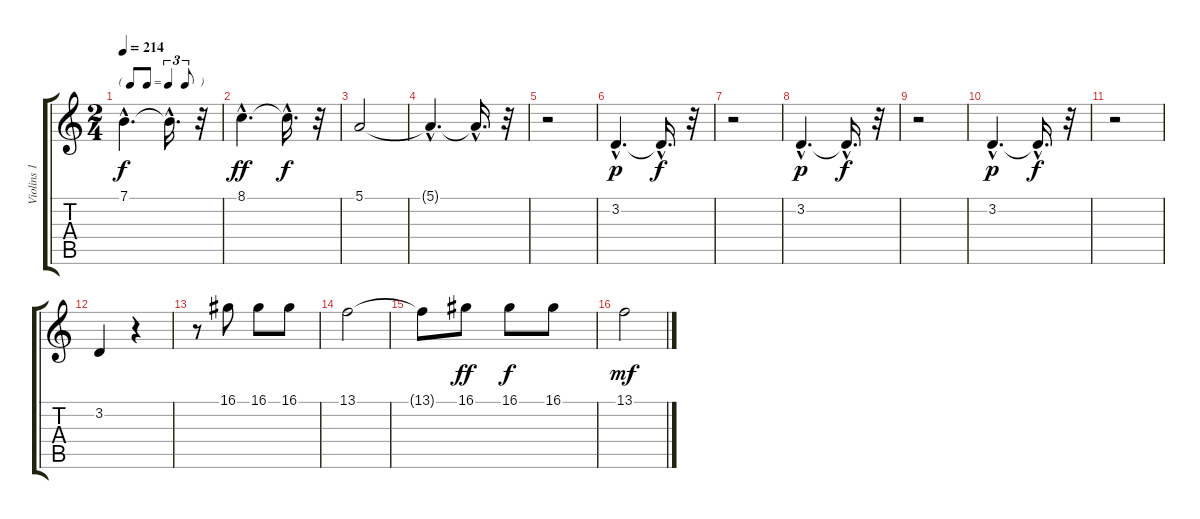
\track ("Violins 1" "Violins 1") {instrument stringensemble1}
\staff {score tabs}
\tuning (E4 B3 G3 D3 A2 E2) {hide}
\ts (2 4)
\tf triplet8th
\tempo 214
\clef g2
\ks c
7.1{hac}.4{d dy f} 7.1{hac t}.16{d} r.32 |
8.1{hac}.4{d dy ff} 8.1{hac t}.16{d dy f} r.32 |
5.1.2 |
5.1{hac t}.4{d} 5.1{hac t}.16{d} r.32 |
r.2 |
3.2{hac}.4{d dy p} 3.2{hac t}.16{d dy f} r.32 |
r.2 |
3.2{hac}.4{d dy p} 3.2{hac t}.16{d dy f} r.32 |
r.2 |
3.2{hac}.4{d dy p} 3.2{hac t}.16{d dy f} r.32 |
r.2 |
3.2.4 r.4 |
r.8 16.1.8 16.1.8 16.1.8 |
13.1.2 |
13.1{t}.8 16.1.8{dy ff} 16.1.8{dy f} 16.1.8 |
13.1.2{dy mf}
